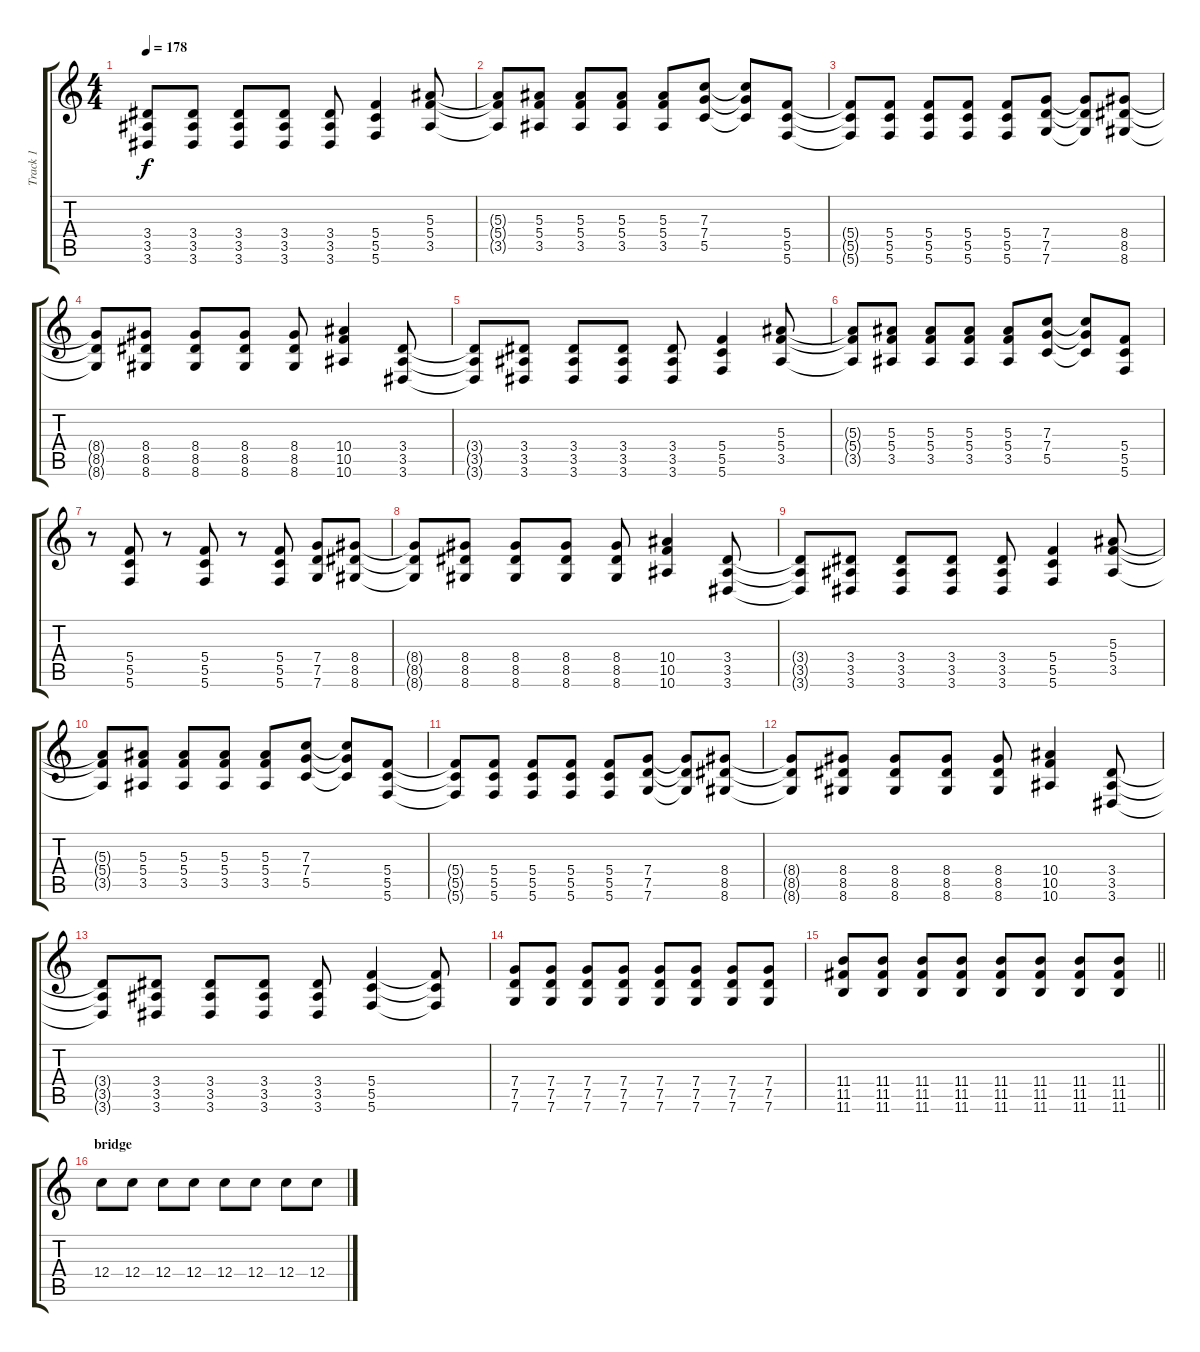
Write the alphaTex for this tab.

\track ("Track 1" "Track 1") {instrument distortionguitar}
\staff {score tabs}
\tuning (D4 A3 F3 C3 G2 C2) {hide}
\ts (4 4)
\tempo 178
\clef g2
\ks c
(3.4{t} 3.5{t} 3.6{t}).8{dy f} (3.4 3.5 3.6).8 (3.4 3.5 3.6).8 (3.4 3.5 3.6).8 (3.4 3.5 3.6).8 (5.4 5.5 5.6).4 (5.3 5.4 3.5).8 |
(5.3{t} 5.4{t} 3.5{t}).8 (5.3 5.4 3.5).8 (5.3 5.4 3.5).8 (5.3 5.4 3.5).8 (5.3 5.4 3.5).8 (7.3 7.4 5.5).8 (7.3{t} 7.4{t} 5.5{t}).8 (5.4 5.5 5.6).8 |
(5.4{t} 5.5{t} 5.6{t}).8 (5.4 5.5 5.6).8 (5.4 5.5 5.6).8 (5.4 5.5 5.6).8 (5.4 5.5 5.6).8 (7.4 7.5 7.6).8 (7.4{t} 7.5{t} 7.6{t}).8 (8.4 8.5 8.6).8 |
(8.4{t} 8.5{t} 8.6{t}).8 (8.4 8.5 8.6).8 (8.4 8.5 8.6).8 (8.4 8.5 8.6).8 (8.4 8.5 8.6).8 (10.4 10.5 10.6).4 (3.4 3.5 3.6).8 |
(3.4{t} 3.5{t} 3.6{t}).8 (3.4 3.5 3.6).8 (3.4 3.5 3.6).8 (3.4 3.5 3.6).8 (3.4 3.5 3.6).8 (5.4 5.5 5.6).4 (5.3 5.4 3.5).8 |
(5.3{t} 5.4{t} 3.5{t}).8 (5.3 5.4 3.5).8 (5.3 5.4 3.5).8 (5.3 5.4 3.5).8 (5.3 5.4 3.5).8 (7.3 7.4 5.5).8 (7.3{t} 7.4{t} 5.5{t}).8 (5.4 5.5 5.6).8 |
r.8 (5.4 5.5 5.6).8 r.8 (5.4 5.5 5.6).8 r.8 (5.4 5.5 5.6).8 (7.4 7.5 7.6).8 (8.4 8.5 8.6).8 |
(8.4{t} 8.5{t} 8.6{t}).8 (8.4 8.5 8.6).8 (8.4 8.5 8.6).8 (8.4 8.5 8.6).8 (8.4 8.5 8.6).8 (10.4 10.5 10.6).4 (3.4 3.5 3.6).8 |
(3.4{t} 3.5{t} 3.6{t}).8 (3.4 3.5 3.6).8 (3.4 3.5 3.6).8 (3.4 3.5 3.6).8 (3.4 3.5 3.6).8 (5.4 5.5 5.6).4 (5.3 5.4 3.5).8 |
(5.3{t} 5.4{t} 3.5{t}).8 (5.3 5.4 3.5).8 (5.3 5.4 3.5).8 (5.3 5.4 3.5).8 (5.3 5.4 3.5).8 (7.3 7.4 5.5).8 (7.3{t} 7.4{t} 5.5{t}).8 (5.4 5.5 5.6).8 |
(5.4{t} 5.5{t} 5.6{t}).8 (5.4 5.5 5.6).8 (5.4 5.5 5.6).8 (5.4 5.5 5.6).8 (5.4 5.5 5.6).8 (7.4 7.5 7.6).8 (7.4{t} 7.5{t} 7.6{t}).8 (8.4 8.5 8.6).8 |
(8.4{t} 8.5{t} 8.6{t}).8 (8.4 8.5 8.6).8 (8.4 8.5 8.6).8 (8.4 8.5 8.6).8 (8.4 8.5 8.6).8 (10.4 10.5 10.6).4 (3.4 3.5 3.6).8 |
(3.4{t} 3.5{t} 3.6{t}).8 (3.4 3.5 3.6).8 (3.4 3.5 3.6).8 (3.4 3.5 3.6).8 (3.4 3.5 3.6).8 (5.4 5.5 5.6).4 (5.4{t} 5.5{t} 5.6{t}).8 |
(7.4 7.5 7.6).8 (7.4 7.5 7.6).8 (7.4 7.5 7.6).8 (7.4 7.5 7.6).8 (7.4 7.5 7.6).8 (7.4 7.5 7.6).8 (7.4 7.5 7.6).8 (7.4 7.5 7.6).8 |
\barLineRight lightlight
(11.4 11.5 11.6).8 (11.4 11.5 11.6).8 (11.4 11.5 11.6).8 (11.4 11.5 11.6).8 (11.4 11.5 11.6).8 (11.4 11.5 11.6).8 (11.4 11.5 11.6).8 (11.4 11.5 11.6).8 |
\section ("" "bridge")
12.4.8 12.4.8 12.4.8 12.4.8 12.4.8 12.4.8 12.4.8 12.4.8
